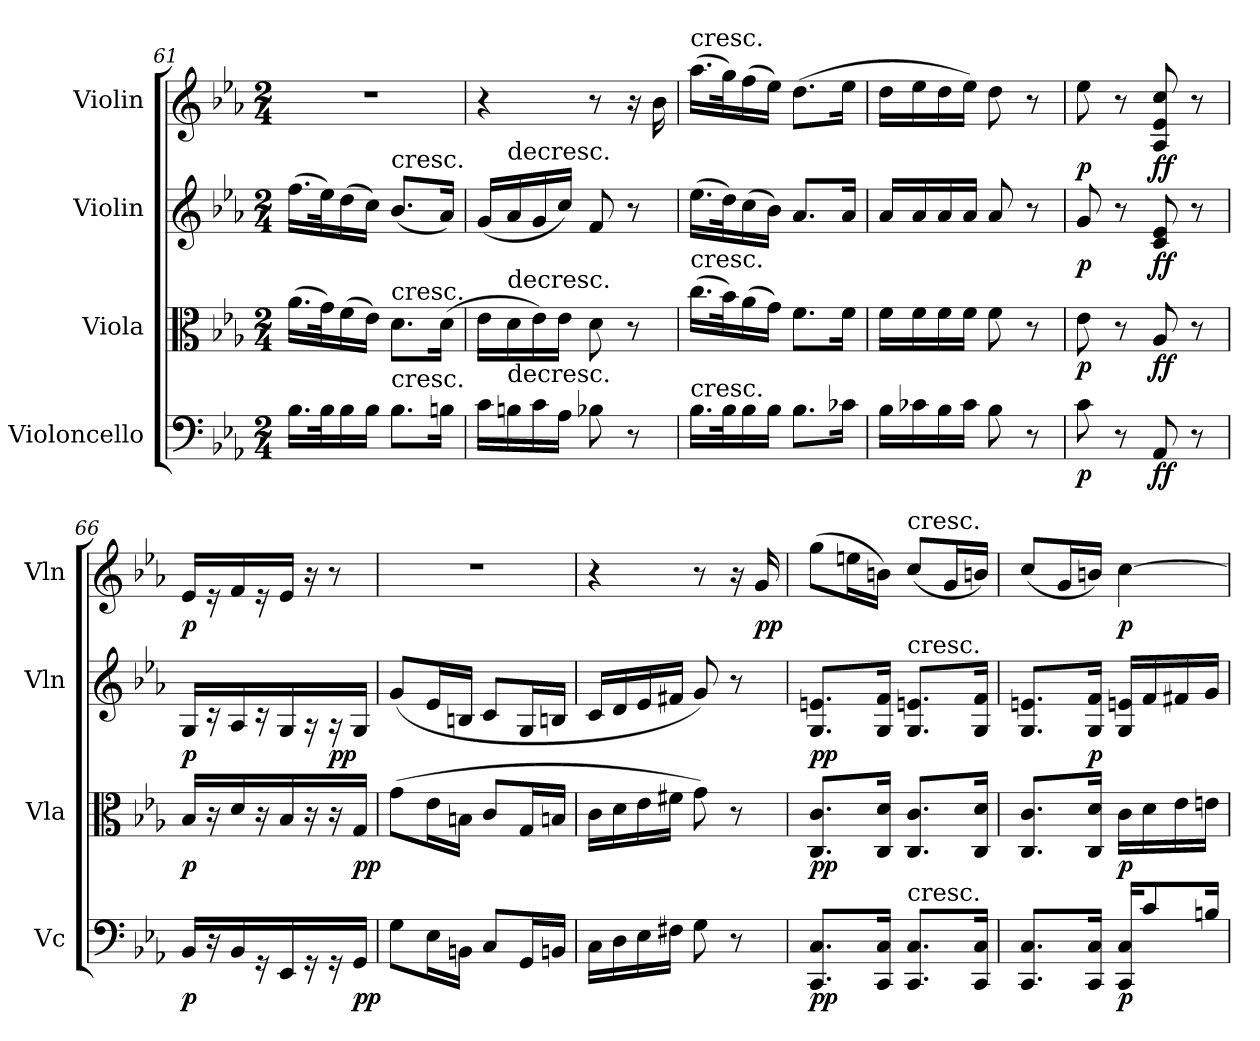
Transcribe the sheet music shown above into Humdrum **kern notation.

**kern	**dynam	**kern	**dynam	**kern	**dynam	**kern	**dynam
*part4	*part4	*part3	*part3	*part2	*part2	*part1	*part1
*staff4	*staff4	*staff3	*staff3	*staff2	*staff2	*staff1	*staff1
*I"Violoncello	*	*I"Viola	*	*I"Violin	*	*I"Violin	*
*I'Vc	*	*I'Vla	*	*I'Vln	*	*I'Vln	*
*clefF4	*	*clefC3	*	*clefG2	*	*clefG2	*
*k[b-e-a-]	*	*k[b-e-a-]	*	*k[b-e-a-]	*	*k[b-e-a-]	*
*E-:	*	*E-:	*	*E-:	*	*E-:	*
*M2/4	*	*M2/4	*	*M2/4	*	*M2/4	*
=61	=61	=61	=61	=61	=61	=61	=61
16.B-\LL	.	(16.a-\LL	.	(16.ff\LL	.	2r	.
32B-\K	.	32g\K)	.	32ee-\K)	.	.	.
16B-\	.	(16f\	.	(16dd\	.	.	.
16B-\JJ	.	16e-\JJ)	.	16cc\JJ)	.	.	.
!	!	!	!	!LO:TX:t=cresc.	!	!	!
!	!	!LO:TX:t=cresc.	!	!	!	!	!
!LO:TX:t=cresc.	!	!	!	!	!	!	!
8.B-\L	.	8.d\L	.	(8.b-/L	.	.	.
16Bn\Jk	.	(16d\Jk	.	16a-/Jk)	.	.	.
=62	=62	=62	=62	=62	=62	=62	=62
16c\LL	.	16e-\LL	.	(16g/LL	.	4r	.
!	!	!	!	!LO:TX:t=decresc.	!	!	!
!	!	!LO:TX:t=decresc.	!	!	!	!	!
!LO:TX:t=decresc.	!	!	!	!	!	!	!
16Bn\	.	16d\	.	16a-/	.	.	.
16c\	.	16e-\)	.	16g/	.	.	.
16A-\JJ	.	16e-\JJ	.	16cc/JJ)	.	.	.
8B-X\	.	8d\	.	8f/	.	8r	.
8r	.	8r	.	8r	.	16r	.
.	.	.	.	.	.	16b-\	.
=63	=63	=63	=63	=63	=63	=63	=63
!	!	!	!	!	!	!LO:TX:t=cresc.	!
!	!	!LO:TX:t=cresc.	!	!	!	!	!
!LO:TX:t=cresc.	!	!	!	!	!	!	!
16.B-\LL	.	(16.cc\LL	.	(16.ee-\LL	.	(16.aa-\LL	.
32B-\K	.	32b-\K)	.	32dd\K)	.	32gg\K)	.
16B-\	.	(16a-\	.	(16cc\	.	(16ff\	.
16B-\JJ	.	16g\JJ)	.	16b-\JJ)	.	16ee-\JJ)	.
8.B-\L	.	8.f\L	.	8.a-/L	.	(8.dd\L	.
16c-X\Jk	.	16f\Jk	.	16a-/Jk	.	16ee-\Jk	.
=64	=64	=64	=64	=64	=64	=64	=64
16B-\LL	.	16f\LL	.	16a-/LL	.	16dd\LL	.
16c-X\	.	16f\	.	16a-/	.	16ee-\	.
16B-\	.	16f\	.	16a-/	.	16dd\	.
16c-\JJ	.	16f\JJ	.	16a-/JJ	.	16ee-\JJ)	.
8B-\	.	8f\	.	8a-/	.	8dd\	.
8r	.	8r	.	8r	.	8r	.
=65	=65	=65	=65	=65	=65	=65	=65
8c\	p	8e-\	p	8g/	p	8ee-\	p
8r	.	8r	.	8r	.	8r	.
8AA-/	ff	8A-/	ff	8c/ 8e-/	ff	8A-/ 8e-/ 8cc/	ff
8r	.	8r	.	8r	.	8r	.
=66	=66	=66	=66	=66	=66	=66	=66
16BB-/LL	p	16B-/LL	p	16G/LL	p	16e-/LL	p
16r	.	16r	.	16r	.	16r	.
16BB-/	.	16d/	.	16A-/	.	16f/	.
16r	.	16r	.	16r	.	16r	.
16EE-/	.	16B-/	.	16G/	.	16e-/JJ	.
16r	.	16r	.	16r	.	16r	.
16r	.	16r	.	16r	pp	8r	.
16GG/JJ	pp	16G/JJ	pp	16G/JJ	.	.	.
=67	=67	=67	=67	=67	=67	=67	=67
8G\L	.	(8g\L	.	(8g/L	.	2r	.
16E-\L	.	16e-\L	.	16e-/L	.	.	.
16BBn\JJ	.	16Bn\JJ	.	16Bn/JJ	.	.	.
8C/L	.	8c/L	.	8c/L	.	.	.
16GG/L	.	16G/L	.	16G/L	.	.	.
16BBn/JJ	.	16Bn/JJ	.	16Bn/JJ	.	.	.
=68	=68	=68	=68	=68	=68	=68	=68
16C\LL	.	16c\LL	.	16c/LL	.	4r	.
16D\	.	16d\	.	16d/	.	.	.
16E-\	.	16e-\	.	16e-/	.	.	.
16F#X\JJ	.	16f#X\JJ	.	16f#X/JJ	.	.	.
8G\	.	8g\)	.	8g/)	.	8r	.
8r	.	8r	.	8r	.	16r	.
.	.	.	.	.	.	16g/	pp
=69	=69	=69	=69	=69	=69	=69	=69
8.CC/ 8.C/L	pp	8.C/ 8.c/L	pp	8.G/ 8.en/L	pp	(8gg\L	.
.	.	.	.	.	.	16een\L	.
16CC/ 16C/Jk	.	16C/ 16d/Jk	.	16G/ 16f/Jk	.	16bn\JJ)	.
!	!	!	!	!	!	!LO:TX:t=cresc.	!
!	!	!	!	!LO:TX:t=cresc.	!	!	!
!LO:TX:t=cresc.	!	!	!	!	!	!	!
8.CC/ 8.C/L	.	8.C/ 8.c/L	.	8.G/ 8.en/L	.	(8cc/L	.
.	.	.	.	.	.	16g/L	.
16CC/ 16C/Jk	.	16C/ 16d/Jk	.	16G/ 16f/Jk	.	16bn/JJ)	.
=70	=70	=70	=70	=70	=70	=70	=70
8.CC/ 8.C/L	.	8.C/ 8.c/L	.	8.G/ 8.en/L	.	(8cc/L	.
.	.	.	.	.	.	16g/L	.
16CC/ 16C/Jk	.	16C/ 16d/Jk	.	16G/ 16f/Jk	p	16bn/JJ)	.
16CC/ 16C/KL	p	16c\LL	p	16G/ 16en/LL	.	[4cc\	p
8c/	.	16d\	.	16f/	.	.	.
.	.	16e-\	.	16f#X/	.	.	.
16Bn/Jk	.	16en\JJ	.	16g/JJ	.	.	.
=	=	=	=	=	=	=	=
*-	*-	*-	*-	*-	*-	*-	*-
